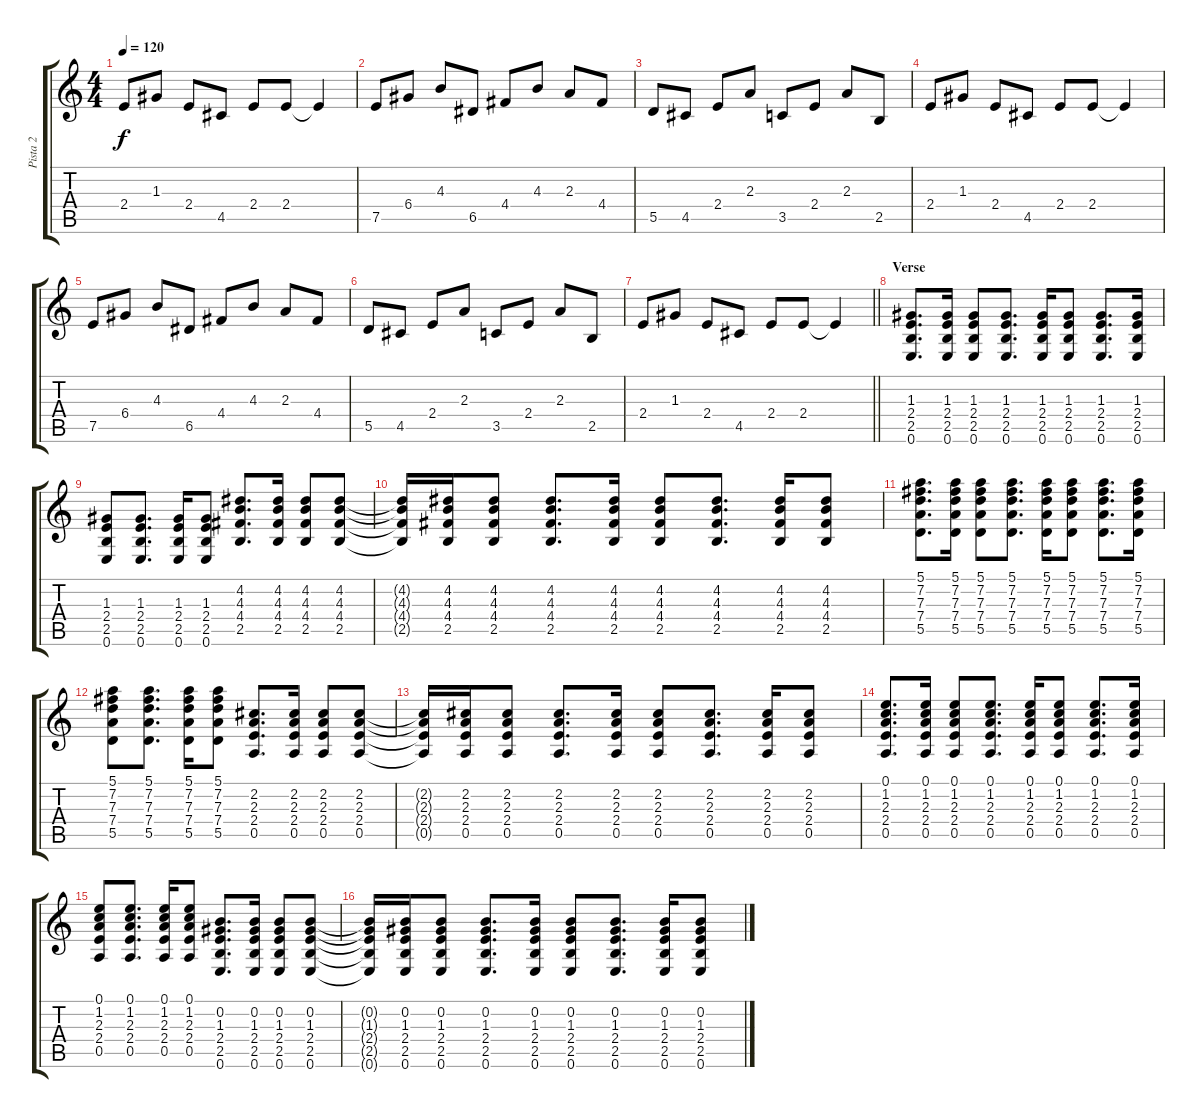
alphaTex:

\track ("Pista 2" "Pista 2") {instrument acousticguitarsteel}
\staff {score tabs}
\tuning (E4 B3 G3 D3 A2 E2) {hide}
\ts (4 4)
\tempo 120
\clef g2
\ks c
2.4.8{dy f} 1.3.8 2.4.8 4.5.8 2.4.8 2.4.8 2.4{t}.4 |
7.5.8 6.4.8 4.3.8 6.5.8 4.4.8 4.3.8 2.3.8 4.4.8 |
5.5.8 4.5.8 2.4.8 2.3.8 3.5.8 2.4.8 2.3.8 2.5.8 |
2.4.8 1.3.8 2.4.8 4.5.8 2.4.8 2.4.8 2.4{t}.4 |
7.5.8 6.4.8 4.3.8 6.5.8 4.4.8 4.3.8 2.3.8 4.4.8 |
5.5.8 4.5.8 2.4.8 2.3.8 3.5.8 2.4.8 2.3.8 2.5.8 |
\barLineRight lightlight
2.4.8 1.3.8 2.4.8 4.5.8 2.4.8 2.4.8 2.4{t}.4 |
\section ("" "Verse")
(1.3 2.4 2.5 0.6).8{d volume 10} (1.3 2.4 2.5 0.6).16 (1.3 2.4 2.5 0.6).8 (1.3 2.4 2.5 0.6).8{d} (1.3 2.4 2.5 0.6).16 (1.3 2.4 2.5 0.6).8 (1.3 2.4 2.5 0.6).8{d} (1.3 2.4 2.5 0.6).16 |
(1.3 2.4 2.5 0.6).8 (1.3 2.4 2.5 0.6).8{d} (1.3 2.4 2.5 0.6).16 (1.3 2.4 2.5 0.6).8 (4.2 4.3 4.4 2.5).8{d} (4.2 4.3 4.4 2.5).16 (4.2 4.3 4.4 2.5).8 (4.2 4.3 4.4 2.5).8 |
(4.2{t} 4.3{t} 4.4{t} 2.5{t}).16 (4.2 4.3 4.4 2.5).16 (4.2 4.3 4.4 2.5).8 (4.2 4.3 4.4 2.5).8{d} (4.2 4.3 4.4 2.5).16 (4.2 4.3 4.4 2.5).8 (4.2 4.3 4.4 2.5).8{d} (4.2 4.3 4.4 2.5).16 (4.2 4.3 4.4 2.5).8 |
(5.1 7.2 7.3 7.4 5.5).8{d} (5.1 7.2 7.3 7.4 5.5).16 (5.1 7.2 7.3 7.4 5.5).8 (5.1 7.2 7.3 7.4 5.5).8{d} (5.1 7.2 7.3 7.4 5.5).16 (5.1 7.2 7.3 7.4 5.5).8 (5.1 7.2 7.3 7.4 5.5).8{d} (5.1 7.2 7.3 7.4 5.5).16 |
(5.1 7.2 7.3 7.4 5.5).8 (5.1 7.2 7.3 7.4 5.5).8{d} (5.1 7.2 7.3 7.4 5.5).16 (5.1 7.2 7.3 7.4 5.5).8 (2.2 2.3 2.4 0.5).8{d} (2.2 2.3 2.4 0.5).16 (2.2 2.3 2.4 0.5).8 (2.2 2.3 2.4 0.5).8 |
(2.2{t} 2.3{t} 2.4{t} 0.5{t}).16 (2.2 2.3 2.4 0.5).16 (2.2 2.3 2.4 0.5).8 (2.2 2.3 2.4 0.5).8{d} (2.2 2.3 2.4 0.5).16 (2.2 2.3 2.4 0.5).8 (2.2 2.3 2.4 0.5).8{d} (2.2 2.3 2.4 0.5).16 (2.2 2.3 2.4 0.5).8 |
(0.1 1.2 2.3 2.4 0.5).8{d} (0.1 1.2 2.3 2.4 0.5).16 (0.1 1.2 2.3 2.4 0.5).8 (0.1 1.2 2.3 2.4 0.5).8{d} (0.1 1.2 2.3 2.4 0.5).16 (0.1 1.2 2.3 2.4 0.5).8 (0.1 1.2 2.3 2.4 0.5).8{d} (0.1 1.2 2.3 2.4 0.5).16 |
(0.1 1.2 2.3 2.4 0.5).8 (0.1 1.2 2.3 2.4 0.5).8{d} (0.1 1.2 2.3 2.4 0.5).16 (0.1 1.2 2.3 2.4 0.5).8 (0.2 1.3 2.4 2.5 0.6).8{d} (0.2 1.3 2.4 2.5 0.6).16 (0.2 1.3 2.4 2.5 0.6).8 (0.2 1.3 2.4 2.5 0.6).8 |
(0.2{t} 1.3{t} 2.4{t} 2.5{t} 0.6{t}).16 (0.2 1.3 2.4 2.5 0.6).16 (0.2 1.3 2.4 2.5 0.6).8 (0.2 1.3 2.4 2.5 0.6).8{d} (0.2 1.3 2.4 2.5 0.6).16 (0.2 1.3 2.4 2.5 0.6).8 (0.2 1.3 2.4 2.5 0.6).8{d} (0.2 1.3 2.4 2.5 0.6).16 (0.2 1.3 2.4 2.5 0.6).8
